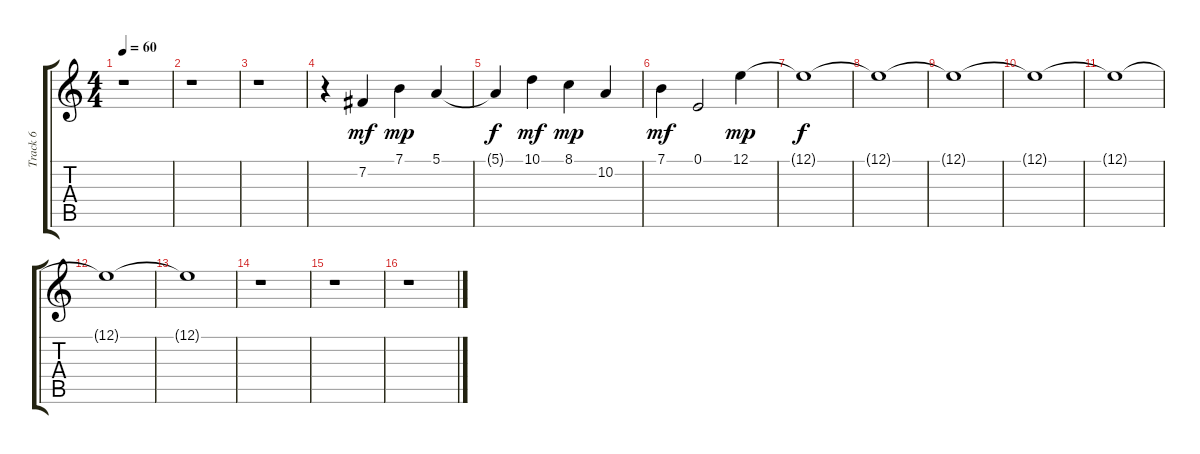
\track ("Track 6" "Track 6") {instrument whistle}
\staff {score tabs}
\tuning (E4 B3 G3 D3 A2 E2) {hide}
\ts (4 4)
\tempo 60
\clef g2
\ks c
r.1{dy mf instrument whistle} |
r.1 |
r.1 |
r.4 7.2.4 7.1.4{dy mp} 5.1.4 |
5.1{t}.4{dy f} 10.1.4{dy mf} 8.1.4{dy mp} 10.2.4 |
7.1.4{dy mf} 0.1.2 12.1.4{dy mp} |
12.1{t}.1{dy f} |
12.1{t}.1 |
12.1{t}.1 |
12.1{t}.1 |
12.1{t}.1 |
12.1{t}.1 |
12.1{t}.1 |
r.1 |
r.1 |
r.1
